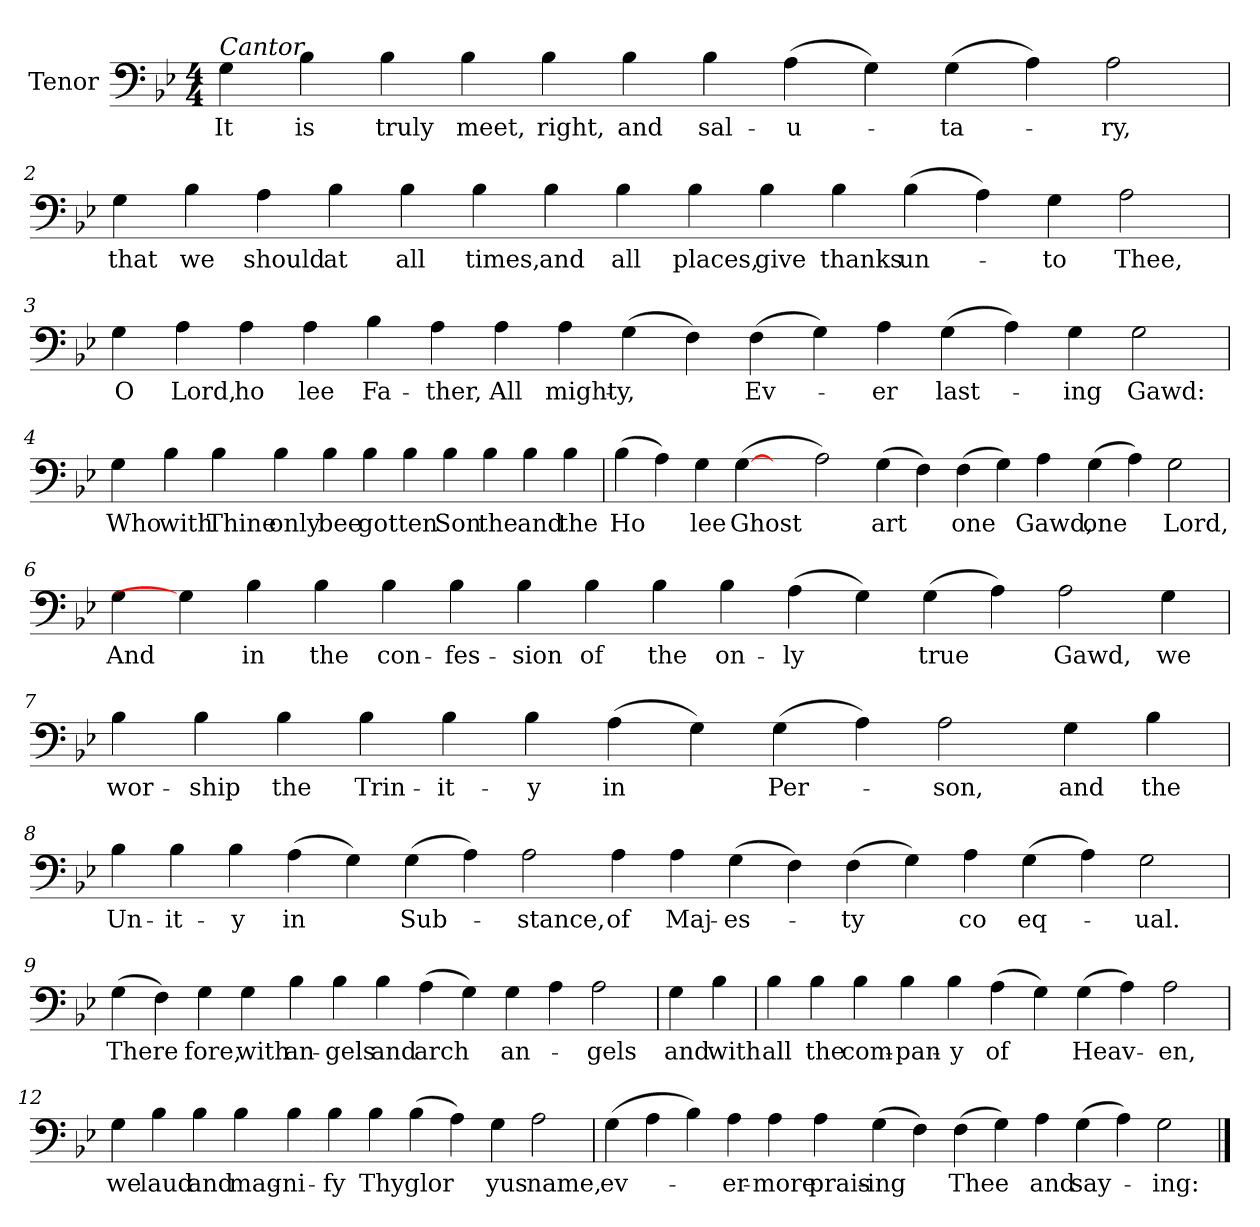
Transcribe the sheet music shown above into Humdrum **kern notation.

**kern	**text
*part1	*part1
*staff1	*staff1
*I"Tenor	*
*I'T.	*
!!LO:PB:g=z
*clefF4	*
*k[b-e-]	*
*B-:	*
*M4/4	*
*MM160	*
=1	=1
!LO:TX:a:i:t=Cantor	!
!	!LO:LY:b:color=#000000
4Gi\	It
!	!LO:LY:b:color=#000000
4B-i\	is
!	!LO:LY:b:color=#000000
4B-i\	truly
!	!LO:LY:b:color=#000000
4B-i\	meet,
!	!LO:LY:b:color=#000000
4B-i\	right,
!	!LO:LY:b:color=#000000
4B-i\	and
!	!LO:LY:b:color=#000000
4B-i\	sal-
!	!LO:LY:b:color=#000000
(4Ai\	-u-
4Gi\)	.
!	!LO:LY:b:color=#000000
(4Gi\	-ta-
4Ai\)	.
!	!LO:LY:b:color=#000000
2Ai\	-ry,
!!LO:LB:g=z
=2	=2
!	!LO:LY:b:color=#000000
4Gi\	that
!	!LO:LY:b:color=#000000
4B-i\	we
!	!LO:LY:b:color=#000000
4Ai\	should
!	!LO:LY:b:color=#000000
4B-i\	at
!	!LO:LY:b:color=#000000
4B-i\	all
!	!LO:LY:b:color=#000000
4B-i\	times,
!	!LO:LY:b:color=#000000
4B-i\	and
!	!LO:LY:b:color=#000000
4B-i\	all
!	!LO:LY:b:color=#000000
4B-i\	places,
!	!LO:LY:b:color=#000000
4B-i\	give
!	!LO:LY:b:color=#000000
4B-i\	thanks
!	!LO:LY:b:color=#000000
(4B-i\	un-
4Ai\)	.
!	!LO:LY:b:color=#000000
4Gi\	-to
!	!LO:LY:b:color=#000000
2Ai\	Thee,
!!LO:LB:g=z
=3	=3
!	!LO:LY:b:color=#000000
4Gi\	O
!	!LO:LY:b:color=#000000
4Ai\	Lord,
!	!LO:LY:b:color=#000000
4Ai\	ho
!	!LO:LY:b:color=#000000
4Ai\	lee
!	!LO:LY:b:color=#000000
4B-i\	Fa-
!	!LO:LY:b:color=#000000
4Ai\	-ther,
!	!LO:LY:b:color=#000000
4Ai\	All
!	!LO:LY:b:color=#000000
4Ai\	might-
!	!LO:LY:b:color=#000000
(4Gi\	-y,
4Fi\)	.
!	!LO:LY:b:color=#000000
(4Fi\	Ev-
4Gi\)	.
!	!LO:LY:b:color=#000000
4Ai\	-er
!	!LO:LY:b:color=#000000
(4Gi\	last-
4Ai\)	.
!	!LO:LY:b:color=#000000
4Gi\	-ing
!	!LO:LY:b:color=#000000
2Gi\	Gawd:
!!LO:LB:g=z
=4	=4
!	!LO:LY:b:color=#000000
4Gi\	Who
!	!LO:LY:b:color=#000000
4B-i\	with
!	!LO:LY:b:color=#000000
4B-i\	Thine
!	!LO:LY:b:color=#000000
4B-i\	only
!	!LO:LY:b:color=#000000
4B-i\	bee
!	!LO:LY:b:color=#000000
4B-i\	got
!	!LO:LY:b:color=#000000
4B-i\	ten
!	!LO:LY:b:color=#000000
4B-i\	Son
!	!LO:LY:b:color=#000000
4B-i\	the
!	!LO:LY:b:color=#000000
4B-i\	and
!	!LO:LY:b:color=#000000
4B-i\	the
!!LO:LB:g=z
=5	=5
!	!LO:LY:b:color=#000000
(4B-i\	Ho
4Ai\)	.
!	!LO:LY:b:color=#000000
4Gi\	lee
!	!LO:LY:b:color=#000000
([4Gi\	Ghost
4ryy	.
2Ai\)	.
!	!LO:LY:b:color=#000000
(4Gi\	art
4Fi\)	.
!	!LO:LY:b:color=#000000
(4Fi\	one
4Gi\)	.
!	!LO:LY:b:color=#000000
4Ai\	Gawd,
!	!LO:LY:b:color=#000000
(4Gi\	one
4Ai\)	.
!	!LO:LY:b:color=#000000
2Gi\	Lord,
!!LO:LB:g=z
=6	=6
!	!LO:LY:b:color=#000000
4Gi\	And
4Gi\]	.
!	!LO:LY:b:color=#000000
4B-i\	in
!	!LO:LY:b:color=#000000
4B-i\	the
!	!LO:LY:b:color=#000000
4B-i\	con-
!	!LO:LY:b:color=#000000
4B-i\	-fes-
!	!LO:LY:b:color=#000000
4B-i\	-sion
!	!LO:LY:b:color=#000000
4B-i\	of
!	!LO:LY:b:color=#000000
4B-i\	the
!	!LO:LY:b:color=#000000
4B-i\	on-
!	!LO:LY:b:color=#000000
(4Ai\	-ly
4Gi\)	.
!	!LO:LY:b:color=#000000
(4Gi\	true
4Ai\)	.
!	!LO:LY:b:color=#000000
2Ai\	Gawd,
!	!LO:LY:b:color=#000000
4Gi\	we
!!LO:PB:g=z
=7	=7
!	!LO:LY:b:color=#000000
4B-i\	wor-
!	!LO:LY:b:color=#000000
4B-i\	-ship
!	!LO:LY:b:color=#000000
4B-i\	the
!	!LO:LY:b:color=#000000
4B-i\	Trin-
!	!LO:LY:b:color=#000000
4B-i\	-it-
!	!LO:LY:b:color=#000000
4B-i\	-y
!	!LO:LY:b:color=#000000
(4Ai\	in
4Gi\)	.
!	!LO:LY:b:color=#000000
(4Gi\	Per-
4Ai\)	.
!	!LO:LY:b:color=#000000
2Ai\	-son,
!	!LO:LY:b:color=#000000
4Gi\	and
!	!LO:LY:b:color=#000000
4B-i\	the
!!LO:LB:g=z
=8	=8
!	!LO:LY:b:color=#000000
4B-i\	Un-
!	!LO:LY:b:color=#000000
4B-i\	-it-
!	!LO:LY:b:color=#000000
4B-i\	-y
!	!LO:LY:b:color=#000000
(4Ai\	in
4Gi\)	.
!	!LO:LY:b:color=#000000
(4Gi\	Sub-
4Ai\)	.
!	!LO:LY:b:color=#000000
2Ai\	-stance,
!	!LO:LY:b:color=#000000
4Ai\	of
!	!LO:LY:b:color=#000000
4Ai\	Maj-
!	!LO:LY:b:color=#000000
(4Gi\	-es-
4Fi\)	.
!	!LO:LY:b:color=#000000
(4Fi\	-ty
4Gi\)	.
!	!LO:LY:b:color=#000000
4Ai\	co
!	!LO:LY:b:color=#000000
(4Gi\	eq-
4Ai\)	.
!	!LO:LY:b:color=#000000
2Gi\	-ual.
!!LO:LB:g=z
=9	=9
!	!LO:LY:b:color=#000000
(4Gi\	There
4Fi\)	.
!	!LO:LY:b:color=#000000
4Gi\	fore,
!	!LO:LY:b:color=#000000
4Gi\	with
!	!LO:LY:b:color=#000000
4B-i\	an-
!	!LO:LY:b:color=#000000
4B-i\	-gels
!	!LO:LY:b:color=#000000
4B-i\	and
!	!LO:LY:b:color=#000000
(4Ai\	arch
4Gi\)	.
!	!LO:LY:b:color=#000000
4Gi\	an-
4Ai\	.
!	!LO:LY:b:color=#000000
2Ai\	-gels
!!LO:LB:g=z
=10	=10
!	!LO:LY:b:color=#000000
4Gi\	and
!	!LO:LY:b:color=#000000
4B-i\	with
=11	=11
!	!LO:LY:b:color=#000000
4B-i\	all
!	!LO:LY:b:color=#000000
4B-i\	the
!	!LO:LY:b:color=#000000
4B-i\	com-
!	!LO:LY:b:color=#000000
4B-i\	-pan-
!	!LO:LY:b:color=#000000
4B-i\	-y
!	!LO:LY:b:color=#000000
(4Ai\	of
4Gi\)	.
!	!LO:LY:b:color=#000000
(4Gi\	Heav-
4Ai\)	.
!	!LO:LY:b:color=#000000
2Ai\	-en,
!!LO:LB:g=z
=12	=12
!	!LO:LY:b:color=#000000
4Gi\	we
!	!LO:LY:b:color=#000000
4B-i\	laud
!	!LO:LY:b:color=#000000
4B-i\	and
!	!LO:LY:b:color=#000000
4B-i\	mag-
!	!LO:LY:b:color=#000000
4B-i\	-ni-
!	!LO:LY:b:color=#000000
4B-i\	-fy
!	!LO:LY:b:color=#000000
4B-i\	Thy
!	!LO:LY:b:color=#000000
(4B-i\	glor
4Ai\)	.
!	!LO:LY:b:color=#000000
4Gi\	yus
!	!LO:LY:b:color=#000000
2Ai\	name,
!!LO:LB:g=z
=13	=13
!	!LO:LY:b:color=#000000
(4Gi\	ev-
4Ai\	.
4B-i\)	.
!	!LO:LY:b:color=#000000
4Ai\	-er-
!	!LO:LY:b:color=#000000
4Ai\	-more
!	!LO:LY:b:color=#000000
4Ai\	prais-
!	!LO:LY:b:color=#000000
(4Gi\	-ing
4Fi\)	.
!	!LO:LY:b:color=#000000
(4Fi\	Thee
4Gi\)	.
!	!LO:LY:b:color=#000000
4Ai\	and
!	!LO:LY:b:color=#000000
(4Gi\	say-
4Ai\)	.
!	!LO:LY:b:color=#000000
2Gi\	-ing:
==	==
*-	*-
